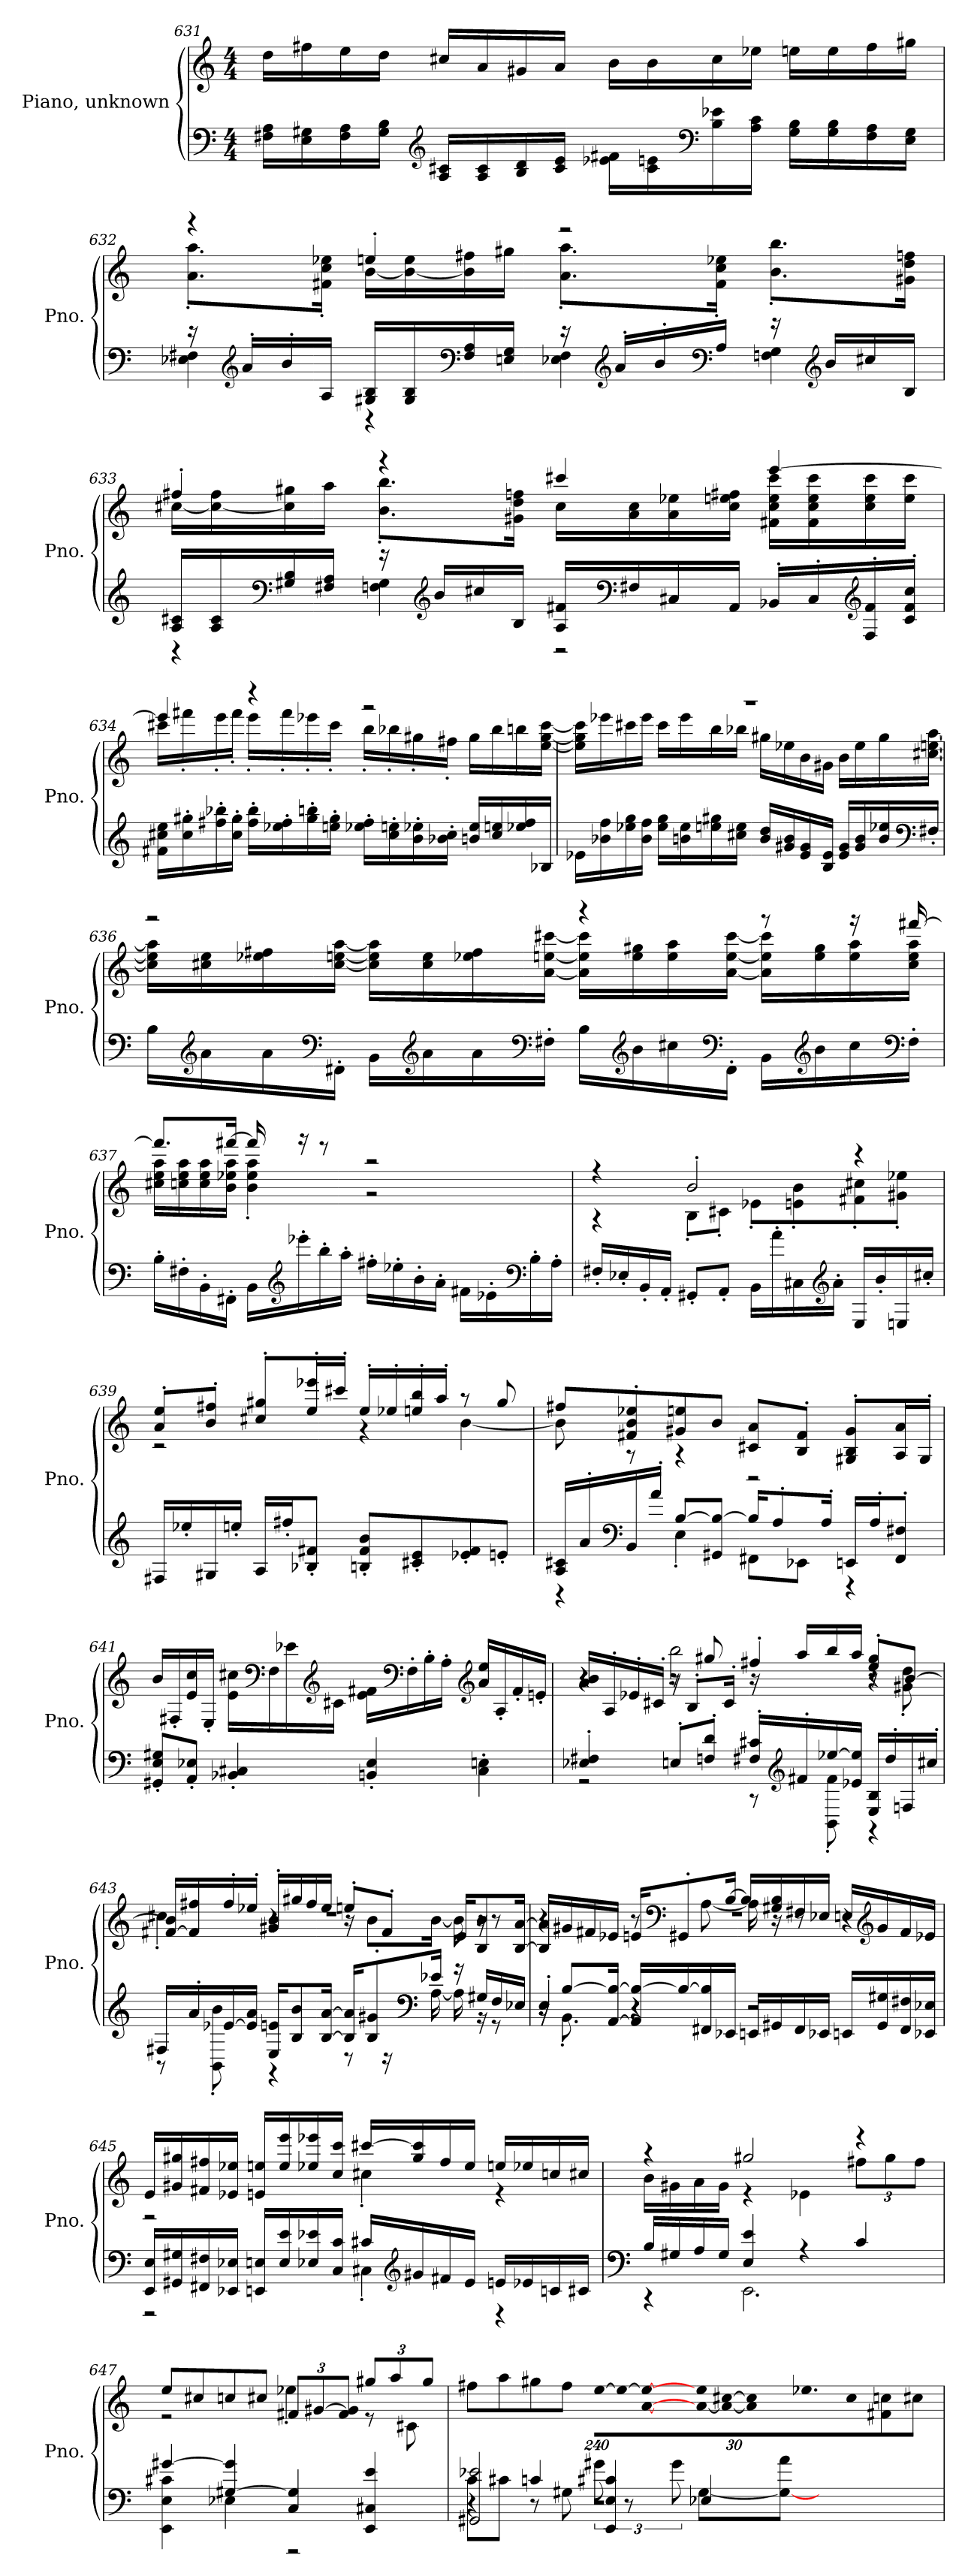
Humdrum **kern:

**kern	**kern
*part1	*part1
*staff2	*staff1
*I"Piano, unknown	*
*I'Pno.	*
!!LO:LB:g=z
*clefF4	*clefG2
*k[]	*k[]
*M4/4	*M4/4
=631	=631
16F#X\ 16A\LL	16dd\LL
16E\ 16G#X\	16ff#X\
16F#\ 16A\	16ee\
16G#\ 16B\JJ	16dd\JJ
*clefG2	*
16A/ 16c#X/LL	16cc#X/LL
16A/ 16c#/	16a/
16B/ 16d/	16g#X/
16c#/ 16e/JJ	16a/JJ
16e-X\ 16f#X\LL	16b\LL
16c#\ 16en\	16b\
*clefF4	*
16B\ 16e-X\	16cc#\
16A\ 16c#\JJ	16ee-X\JJ
16G#\ 16B\LL	16een\LL
16G#\ 16B\	16ee\
16F#\ 16A\	16ff#\
16E\ 16G#\JJ	16gg#X\JJ
!!LO:LB:g=z
=632	=632
*^	*^
16r	4E-X\ 4F#X\	4r	8.a\' 8.aa\'L
*clefG2	*	*	*
16a'/LL	.	.	.
16b'/	.	.	.
16A/JJ	.	.	16f#X\' 16cc\' 16ee-X\'Jk
16G#X/ 16B/LL	4r	4een'/	[16b\LL
16G#/ 16B/	.	.	16b\_ 16ee\
*clefF4	*	*	*
16F#/ 16A/	.	.	16b\] 16ff#X\
16En/ 16G#/JJ	.	.	16gg#X\JJ
16r	4E-X\ 4F#\	2r	8.a\' 8.aa\'L
*clefG2	*	*	*
16a'/LL	.	.	.
16b'/	.	.	.
*clefF4	*	*	*
16A/JJ	.	.	16f#\' 16cc\' 16ee-X\'Jk
16r	4Fn\ 4G#\	.	8.b\' 8.bb\'L
*clefG2	*	*	*
16b/LL	.	.	.
16cc#X/	.	.	.
16B/JJ	.	.	16g#X\ 16dd\ 16ffn\Jk
!!LO:LB:g=z	!!
=633	=633	=633	=633
16A/ 16c#X/LL	4r	4ff#X'/	[16cc#X\LL
16A/ 16c#/	.	.	16cc#\_ 16ff#\
*clefF4	*	*	*
16G#X/ 16B/	.	.	16cc#\] 16gg#X\
16F#X/ 16A/JJ	.	.	16aa\JJ
16r	4Fn\ 4G#\	4r	8.b\' 8.bb\'L
*clefG2	*	*	*
16b/LL	.	.	.
16cc#X/	.	.	.
16B/JJ	.	.	16g#X\ 16dd\ 16ffn\Jk
16A/ 16f#X/LL	2r	4ccc#X/	16cc#\LL
*clefF4	*	*	*
16F#X/	.	.	16a\ 16cc#\
16C#X/	.	.	16a\ 16ee-X\
16AA/JJ	.	.	16cc#\ 16een\ 16ff#X\JJ
16BB-X'/LL	.	[4eee/	16f#X\ 16cc#\ 16ee\ 16ccc#\LL
16C#'/	.	.	16f#\ 16cc#\ 16ee\ 16ccc#\
*clefG2	*	*	*
16F#/' 16f#/'	.	.	16cc#\ 16ee\ 16ccc#\
16c#/' 16f#/' 16cc#/'JJ	.	.	16ee\ 16ccc#\JJ
*v	*v	*	*
!!LO:LB:g=z	!!
=634	=634	=634
16f#X\ 16cc#X\ 16ee\LL	4eee/]	16ccc#X\LL
16cc#\' 16gg#X\'	.	16fff#X'\
16ff#X\' 16bb-X\'	.	16eee'\
16cc#\' 16gg#\'JJ	.	16fff#'\JJ
16ff#\' 16bb-\'LL	4r	16eee'\LL
16ee-X\' 16ff#\'	.	16fff#'\
16gg#\' 16bbn\'	.	16eee-X'\
16een\' 16gg#\'JJ	.	16ccc#'\JJ
16ee-X\' 16ff#\'LL	2r	16bb'\LL
16cc#\' 16een\'	.	16bb-X'\
16b\' 16ee-X\'	.	16gg#X'\
16b-X\' 16cc#\'JJ	.	16ff#X'\JJ
16bn/ 16ee-/LL	.	16gg#\LL
16cc#/ 16een/	.	16bb-\
16ee-X/ 16ff#/	.	16bbn\
16B-X/JJ	.	[16ee\ [16gg#\ [16ccc#\JJ
!!LO:LB:g=z	!!
=635	=635	=635
16e-X\LL	1r	16ee\] 16gg#\] 16ccc#\]LL
16b-X\ 16ff\	.	16eee-X\
16ee-X\ 16gg\	.	16ccc#X\
16b-\ 16ff\JJ	.	16eee-\JJ
16ee-\ 16gg\LL	.	16ccc#\LL
16bn\ 16ee-\	.	16eee-\
16een\ 16gg#X\	.	16bb\
16cc#X\ 16ee\JJ	.	16bb-X\JJ
16b/ 16dd/LL	.	16gg#X\LL
16g#X/ 16b/	.	16ee-X\
16e-/ 16g#/	.	16b\
16B/ 16e-/JJ	.	16g#X\JJ
16e-/ 16g#/LL	.	16b\LL
16g#/ 16b/	.	16ee-\
16b/ 16ee-X/	.	16gg#\
*clefF4	*	*
16F#X'/JJ	.	[16cc#X\ [16een\ [16aa\JJ
!!LO:PB:g=z	!!
=636	=636	=636
16B\LL	2r	16cc#\] 16ee\] 16aa\]LL
*clefG2	*	*
16a\	.	16cc#X\ 16ee\
16a\	.	16ee-X\ 16ff#X\
*clefF4	*	*
16FF#X'\JJ	.	[16cc#\ [16een\ [16aa\JJ
16BB\LL	.	16cc#\] 16ee\] 16aa\]LL
*clefG2	*	*
16a\	.	16cc#\ 16ee\
16a\	.	16ee-X\ 16ff#\
*clefF4	*	*
16F#X'\JJ	.	[16a\ [16een\ [16ccc#X\JJ
16B\LL	4r	16a\] 16ee\] 16ccc#\]LL
*clefG2	*	*
16b\	.	16ee\ 16gg#X\
16cc#X\	.	16ee\ 16aa\
*clefF4	*	*
16FF#'\JJ	.	[16a\ [16ee\ [16ccc#\JJ
16BB\LL	8r	16a\] 16ee\] 16ccc#\]LL
*clefG2	*	*
16b\	.	16ee\ 16gg#\
16cc#\	16r	16ee\ 16aa\
*clefF4	*	*
16F#'\JJ	[16fff#X/	16cc#\ 16ee\ 16aa\JJ
!!LO:LB:g=z	!!
=637	=637	=637
16B'\LL	8.fff#/L]	16cc#X\ 16ee\ 16aa\LL
16F#X'\	.	16ccn\ 16ee\ 16aa\
16BB'\	.	16cc\ 16ee\ 16aa\
16FF#X'\JJ	[16fff#X/Jk	16b\ 16ee-X\ 16aa\JJ
16BB\LL	16fff#/]	4b\' 4ee-\' 4aa\'
*clefG2	*	*
16eee-X'\	16r	.
16bb'\	8r	.
16aa'\JJ	.	.
16ff#X'\LL	2r	2r
16ee-X'\	.	.
16b'\	.	.
16a'\JJ	.	.
16f#X\LL	.	.
16e-X'\	.	.
*clefF4	*	*
16B'\	.	.
16A'\JJ	.	.
!!LO:LB:g=z	!!
=638	=638	=638
16F#X'/LL	4r	4r
16E-X'/	.	.
16BB'/	.	.
16AA'/JJ	.	.
8GG#X'/L	2b'/	8B'\L
8AA'/J	.	8c#X'\J
16BB\LL	.	8e-X'\L
16a'\	.	.
16C#X\	.	8en\' 8b\'
*clefG2	*	*
16a'\JJ	.	.
16E-/LL	4r	8f#X\' 8cc#X\'
16b'/	.	.
16En/	.	8g#X\' 8ee-X\'J
16cc#X'/JJ	.	.
=639	=639	=639
16F#X/LL	8a/' 8ee/'L	2r
16ee-X'/	.	.
16G#X/	8b/' 8ff#X/'J	.
16een'/JJ	.	.
16A/LL	8cc#X/' 8gg#X/'L	.
16ff#X'/J	.	.
8B-X/' 8f#X/'J	16ee/' 16eee-X/'L	.
.	16ccc#X'/JJ	.
8Bn/' 8f#/' 8b/'L	16ee'/LL	4r
.	16ee-X'/	.
8c#X/' 8e/'	16een/' 16bb/'	.
.	16aa'/JJ	.
8e-X/' 8f#/'	8r	[4b\
8en'/J	8gg#/	.
!!LO:LB:g=z	!!
=640	=640	=640
*^	*	*
16A/ 16c#X/LL	4r	8ff#X/L	8b\]
16a'/	.	.	.
*clefF4	*	*	*
16BB/	.	8f#X/' 8b/' 8ee-X/'	8r
16a'/JJ	.	.	.
[8B/L	4E'\	8g#X/ 8een/	4r
8GG#X/ 8B/_J	.	8b/J	.
16B/KL]	8FF#X\L	8c#X/ 8a/L	2r
8A'/	.	.	.
.	8EE-X\J	8B/' 8f#/'J	.
16A'/Jk	.	.	.
16EEn/LL	4r	8G#X/' 8B/' 8g#/'L	.
16A'/J	.	.	.
8FF#/' 8F#X/'J	.	16A/ 16a/L	.
.	.	16G#'/JJ	.
*v	*v	*	*
*	*v	*v
!!LO:LB:g=z
=641	=641
8GG#X/' 8E/' 8G#X/'L	16b/LL
.	16F#X'/
8AA/' 8E-X/'J	16e/ 16cc/
.	16E'/JJ
4BB-X/' 4C#X/'	16e\ 16cc#X\LL
*	*clefF4
.	16F#\
.	16e-X\
*	*clefG2
.	16c#X\JJ
4BBn/' 4E-/'	16e-\ 16f#X\LL
*	*clefF4
.	16F#'\
.	16B'\
.	16A'\JJ
*	*clefG2
4C#\' 4En\'	16a/ 16ee/LL
.	16A'/
.	16f#'/
.	16en'/JJ
!!LO:LB:g=z
=642	=642
*^	*^
*	*	*	*^
4E-X/' 4F#X/'	2r	4r	4r	16a/ 16b/LL
.	.	.	.	16A'/
.	.	.	.	16e-X'/
.	.	.	.	16c#X'/JJ
8En'/L	.	8r	2bb'\	16r
.	.	.	.	8B'/L
8Fn/' 8d/'J	.	8gg#X/	.	.
.	.	.	.	16c#'/Jk
16F#X/' 16c#X/'LL	8r	4ff#X'/	.	16r
*clefG2	*	*	*	*
16f#X'/	.	.	.	16aa/LL
[16ee-X/	8BB\' 8f#\'	.	.	16bb/
16e-X/ 16ee-/]JJ	.	.	.	16aa/JJ
16E/ 16B/LL	4r	4r	8r	8ee/' 8gg#/'L
16dd'/	.	.	.	.
16Fn/	.	.	8g#X\' 8dd\'	[8b/J
16cc#X'/JJ	.	.	.	.
!!LO:PB:g=z	!!	!!
=643	=643	=643	=643	=643
16F#X/LL	8r	1r	4cc#X'\	[16f#X/ 16b/]LL
16a'/	.	.	.	16f#/] 16ff#X/
[16e-X/	8BB\' 8b\'	.	.	16ff#'/
16e-/] 16a/JJ	.	.	.	16ee-X'/JJ
16E/ 16en/KL	4r	.	4r	16g#X/' 16b/'LL
8B/ 8b/	.	.	.	16gg#X/
.	.	.	.	16ff#/
[16B/ [16a/Jk	.	.	.	16ee-/JJ
16B/] 16a/]KL	8r	.	16r	8een'/L
8B/' 8g#X/'	.	.	8b\L	.
.	16r	.	.	8f#'/J
*clefF4	*	*	*	*
16e-X/Jk	[16A\	.	[16b\Jk	.
16r	16A\]	.	16b\]	16e/KL
16G#X/LL	16r	.	16r	8B/ 8b/
16F#/	8r	.	8r	.
16E-X/JJ	.	.	.	[16B/ [16a/Jk
!!LO:LB:g=z	!!	!!
=644	=644	=644	=644	=644
*	*^	*	*	*
4E'/	16r	16r	1r	4r	16B/] 16a/]LL
.	8.BB'\	[8B/L	.	.	16g#X/
.	.	.	.	.	16f#X/
.	.	[16AA/ 16B/_Jk	.	.	16e-X/JJ
4r	4r	16AA/] 16B/_LL	.	8r	16en/KL
*	*	*	*clefF4	*	*
.	.	16B/_	.	.	8GG#X'/
.	.	16FF#X/ 16B/]	.	[8A\	.
.	.	16EE-X/JJ	.	.	[16B/Jk
2r	2r	16EEn/LL	.	16A\]	16B/LL]
.	.	16GG#X/	.	16r	16G#X/ 16B/
.	.	16FF#/	.	8r	16F#X/
.	.	16EE-X/JJ	.	.	16E-X/JJ
.	.	16EEn/LL	.	4r	16En/LL
*	*	*	*clefG2	*	*
.	.	16GG#/ 16G#X/	.	.	16g#/
.	.	16FF#/ 16F#X/	.	.	16f#/
.	.	16EE-X/ 16E-X/JJ	.	.	16e-X/JJ
*	*v	*v	*	*	*
*	*	*	*v	*v
!!LO:LB:g=z
=645	=645	=645	=645
16EE/ 16E/LL	2r	16e/LL	2r
16GG#X/ 16G#X/	.	16g#X/ 16gg#X/	.
16FF#X/ 16F#X/	.	16f#X/ 16ff#X/	.
16EE-X/ 16E-X/JJ	.	16e-X/ 16ee-X/JJ	.
16EEn/ 16En/LL	.	16en/ 16een/LL	.
16E/ 16e/	.	16ee/ 16eee/	.
16E-X/ 16e-X/	.	16ee-X/ 16eee-X/	.
16C/ 16c/JJ	.	16cc/ 16ccc/JJ	.
16c#X/LL	4C#X'\	[16ccc#X/LL	4cc#X'\
*clefG2	*	*	*
16g#X/	.	16gg#/ 16ccc#/]	.
16f#X/	.	16ff#/	.
16e-/JJ	.	16ee-/JJ	.
16en/LL	4r	16een/LL	4r
16e-X/	.	16ee-X/	.
16cn/	.	16ccn/	.
16c#X/JJ	.	16cc#X/JJ	.
=646	=646	=646	=646
*clefF4	*	*	*
16B/LL	4r	4r	16b\LL
16G#X/	.	.	16g#X\
16A/	.	.	16a\
16G#/JJ	.	.	16g#\JJ
4E/ 4e/	2.EE\	2gg#X/	4r
4r	.	.	4e-X\
*	*	*	*Xbrackettup
4c/	.	4r	12ff#X\L
.	.	.	12gg#\
.	.	.	12ff#\J
!!LO:LB:g=z	!!
=647	=647	=647	=647
[4g#X/	4EE\ 4E\ 4c#X\	8ee/L	2r
.	.	8cc#X/	.
[4G#X/ 4g#/]	4E-X\	8ccn/	.
.	.	8cc#X/J	.
4C/ 4G#/]	2r	12f#X/L	4ee-X'\
.	.	[12g#X/	.
.	.	12f#/ 12g#/]J	.
4EE/ 4C#X/ 4e/	.	12gg#X/L	8r
.	.	12aa/	.
.	.	.	8c#X\
.	.	12gg#/J	.
*	*	*v	*v
=648	=648	=648
*	*^	*
4r	8c\L	2GG#X/ 2e-X/	8ff#X\L
.	8c#X\J	.	8aa\
4cn/	8r	.	8gg#X\
.	8G#X\	.	8ff#\J
!	!	!	!LO:N:vis=16
2r	12g#X\	4EE/ 4E/ 4c#X/	[1920%137ee\LL
!	!	!	!LO:N:vis=64
.	.	.	960%17ee\LL_
.	12r	.	.
!	!	!	!LO:N:vis=64
.	.	.	[960%17a\ 960%17ee\_
.	.	.	1920ryy
!	!	!	!LO:N:vis=64
.	.	.	960%17a\_ 960%17ee\]
!	!	!	!LO:N:vis=64
.	.	.	960%17a\_ [960%17cc#X\
!	!	!	!LO:N:vis=64
.	.	.	960%17a\] 960%17cc#\]J
.	.	.	1920ryy
!	!	!	!LO:N:vis=32.
.	.	.	1920%103ee-X\
.	12g#\	.	.
!	!	!	!LO:N:vis=32
.	.	.	640%23cc#\JJ
.	[8G#\L	4E-X/	.
.	.	.	8f#X\ 8ccn\
.	8G#\_ 8a\J	.	.
.	.	.	8cc#X\J
1920ryy	1920ryy	1920ryy	.
*v	*v	*v	*
=	=
*-	*-
